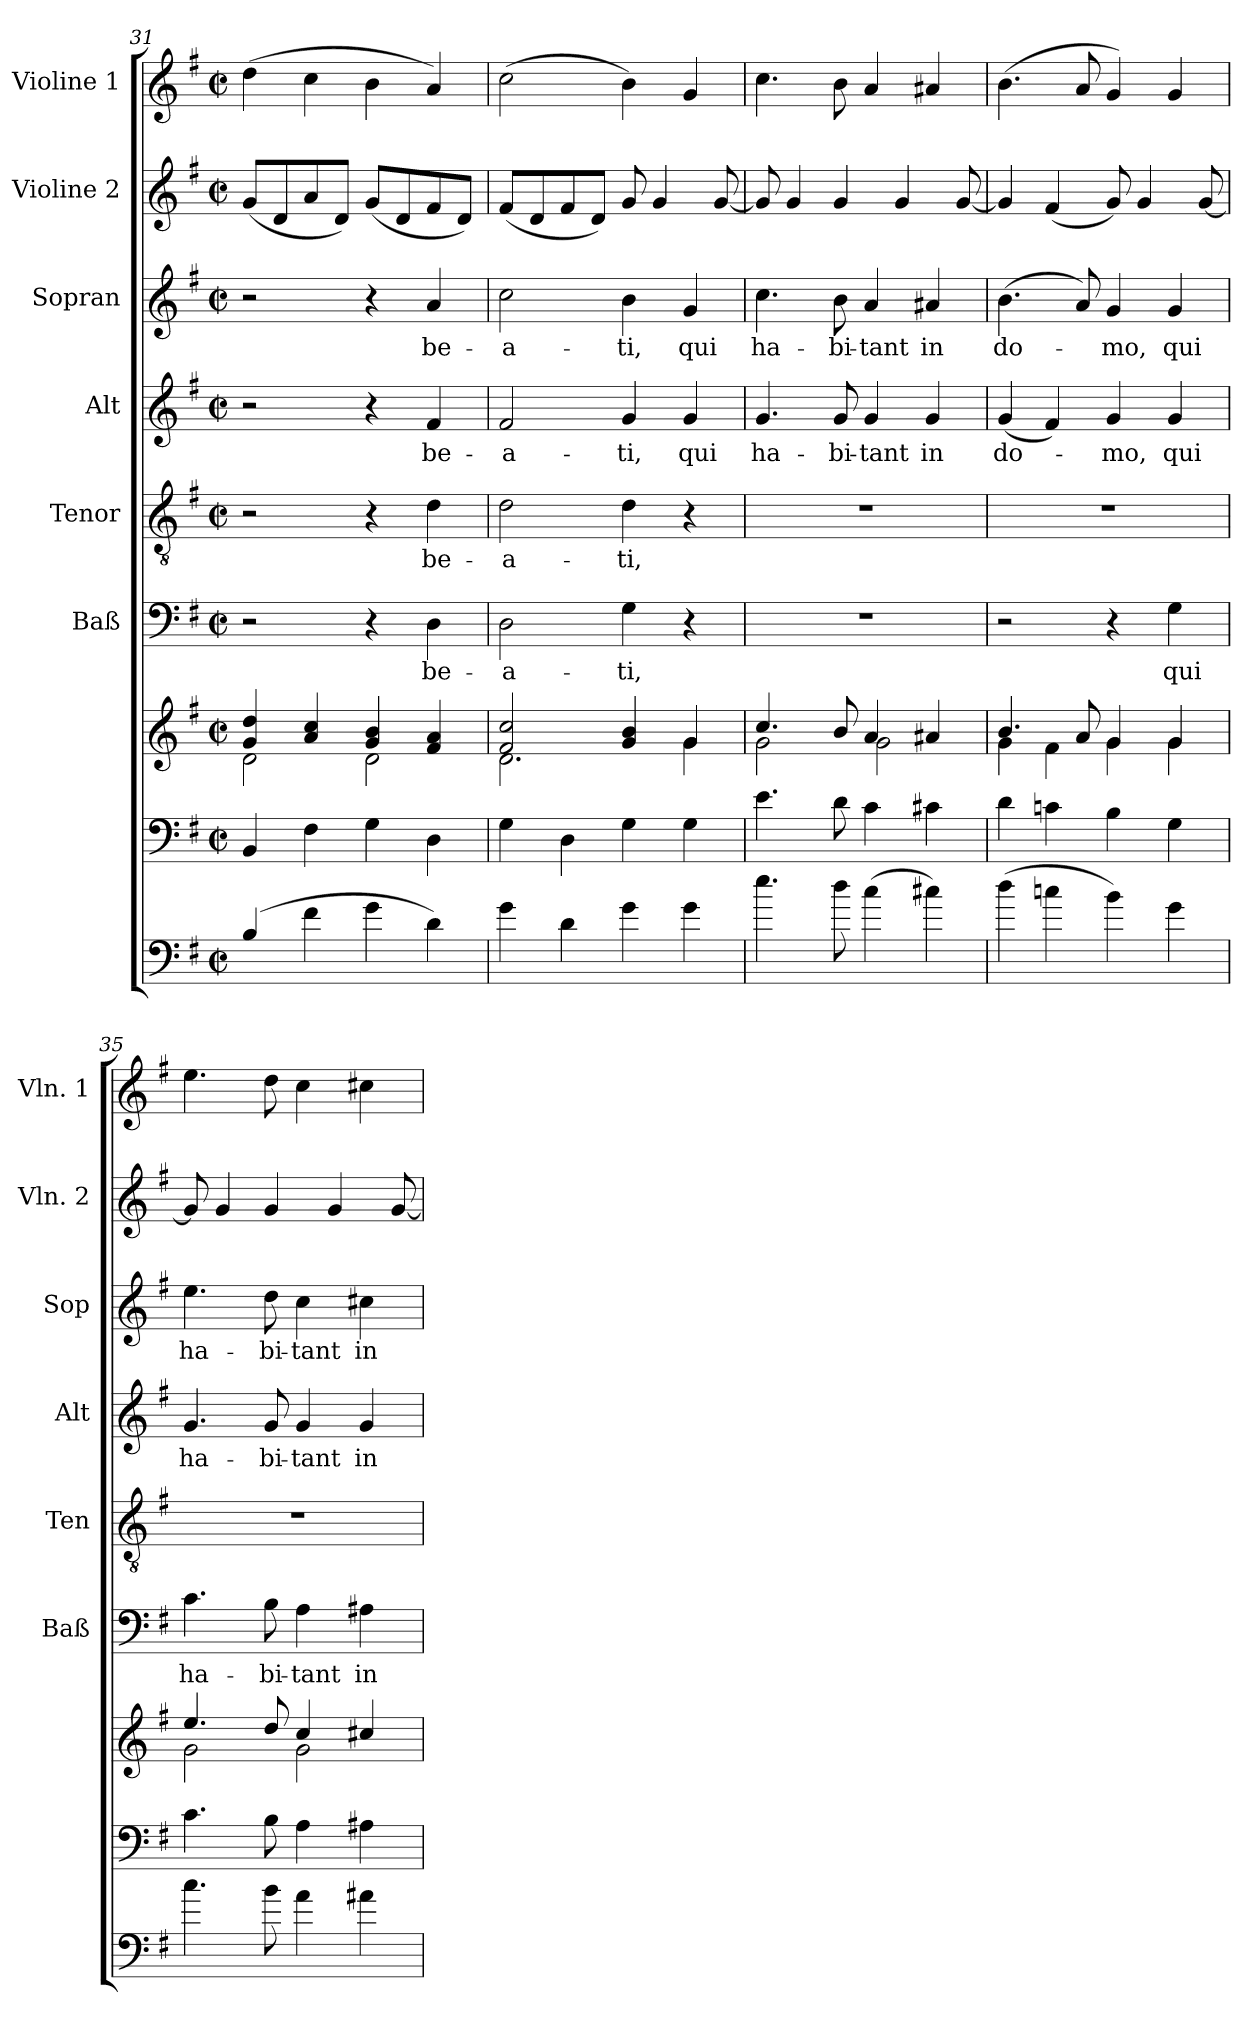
**kern	**kern	**kern	**kern	**text	**kern	**text	**kern	**text	**kern	**text	**kern	**kern
*part8	*part7	*part7	*part6	*part6	*part5	*part5	*part4	*part4	*part3	*part3	*part2	*part1
*staff9	*staff8	*staff7	*staff6	*staff6	*staff5	*staff5	*staff4	*staff4	*staff3	*staff3	*staff2	*staff1
*	*	*	*I"Baß	*	*I"Tenor	*	*I"Alt	*	*I"Sopran	*	*I"Violine 2	*I"Violine 1
*	*	*	*I'Baß	*	*I'Ten	*	*I'Alt	*	*I'Sop	*	*I'Vln. 2	*I'Vln. 1
*clefF4	*clefF4	*clefG2	*clefF4	*	*clefGv2	*	*clefG2	*	*clefG2	*	*clefG2	*clefG2
*ITrd7c12	*	*	*	*	*	*	*	*	*	*	*	*
*k[f#]	*k[f#]	*k[f#]	*k[f#]	*	*k[f#]	*	*k[f#]	*	*k[f#]	*	*k[f#]	*k[f#]
*G:	*G:	*G:	*G:	*	*G:	*	*G:	*	*G:	*	*G:	*G:
*M2/2	*M2/2	*M2/2	*M2/2	*	*M2/2	*	*M2/2	*	*M2/2	*	*M2/2	*M2/2
*met(c|)	*met(c|)	*met(c|)	*met(c|)	*	*met(c|)	*	*met(c|)	*	*met(c|)	*	*met(c|)	*met(c|)
=31	=31	=31	=31	=31	=31	=31	=31	=31	=31	=31	=31	=31
*	*	*^	*	*	*	*	*	*	*	*	*	*
(4BB/	4BB/	4g/ 4dd/	2d\	2r	.	2r	.	2r	.	2r	.	(<8g/L	(>4dd\
.	.	.	.	.	.	.	.	.	.	.	.	8d/	.
4F#\	4F#\	4a/ 4cc/	.	.	.	.	.	.	.	.	.	8a/	4cc\
.	.	.	.	.	.	.	.	.	.	.	.	8d/J)	.
4G\	4G\	4g/ 4b/	2d\	4r	.	4r	.	4r	.	4r	.	(<8g/L	4b\
.	.	.	.	.	.	.	.	.	.	.	.	8d/	.
!	!	!	!	!	!LO:LY:b	!	!LO:LY:b	!	!LO:LY:b	!	!LO:LY:b	!	!
4D\)	4D\	4f#/ 4a/	.	4D\	be-	4d\	be-	4f#/	be-	4a/	be-	8f#/	4a/)
.	.	.	.	.	.	.	.	.	.	.	.	8d/J)	.
=32	=32	=32	=32	=32	=32	=32	=32	=32	=32	=32	=32	=32	=32
!	!	!	!	!	!LO:LY:b	!	!LO:LY:b	!	!LO:LY:b	!	!LO:LY:b	!	!
4G\	4G\	2f#/ 2cc/	2.d\	2D\	-a-	2d\	-a-	2f#/	-a-	2cc\	-a-	(<8f#/L	(>2cc\
.	.	.	.	.	.	.	.	.	.	.	.	8d/	.
4D\	4D\	.	.	.	.	.	.	.	.	.	.	8f#/	.
.	.	.	.	.	.	.	.	.	.	.	.	8d/J)	.
!	!	!	!	!	!LO:LY:b	!	!LO:LY:b	!	!LO:LY:b	!	!LO:LY:b	!	!
4G\	4G\	4g/ 4b/	.	4G\	-ti,	4d\	-ti,	4g/	-ti,	4b\	-ti,	8g/	4b\)
.	.	.	.	.	.	.	.	.	.	.	.	4g/	.
!	!	!	!	!	!	!	!	!	!LO:LY:b	!	!LO:LY:b	!	!
4G\	4G\	4g/	4g\	4r	.	4r	.	4g/	qui	4g/	qui	.	4g/
.	.	.	.	.	.	.	.	.	.	.	.	[8g/	.
!!LO:PB:g=z
=33	=33	=33	=33	=33	=33	=33	=33	=33	=33	=33	=33	=33	=33
!	!	!	!	!	!	!	!	!	!LO:LY:b	!	!LO:LY:b	!	!
4.e\	4.e\	4.cc/	2g\	1r	.	1r	.	4.g/	ha-	4.cc\	ha-	8g/]	4.cc\
.	.	.	.	.	.	.	.	.	.	.	.	4g/	.
!	!	!	!	!	!	!	!	!	!LO:LY:b	!	!LO:LY:b	!	!
8d\	8d\	8b/	.	.	.	.	.	8g/	-bi-	8b\	-bi-	4g/	8b\
!	!	!	!	!	!	!	!	!	!LO:LY:b	!	!LO:LY:b	!	!
(>4c\	4c\	4a/	2g\	.	.	.	.	4g/	-tant	4a/	-tant	.	4a/
.	.	.	.	.	.	.	.	.	.	.	.	4g/	.
!	!	!	!	!	!	!	!	!	!LO:LY:b	!	!LO:LY:b	!	!
4c#X\)	4c#X\	4a#X/	.	.	.	.	.	4g/	in	4a#X/	in	.	4a#X/
.	.	.	.	.	.	.	.	.	.	.	.	[8g/	.
=34	=34	=34	=34	=34	=34	=34	=34	=34	=34	=34	=34	=34	=34
!	!	!	!	!	!	!	!	!	!LO:LY:b	!	!LO:LY:b	!	!
(>4d\	4d\	4.b/	4g\	2r	.	1r	.	(<4g/	do-	(>4.b\	do-	4g/]	(<4.b\
4cn\	4cn\	.	4f#\	.	.	.	.	4f#/)	.	.	.	(<4f#/	.
.	.	8a/	.	.	.	.	.	.	.	8a/)	.	.	8a/
!	!	!	!	!	!	!	!	!	!LO:LY:b	!	!LO:LY:b	!	!
4B\)	4B\	4g/	4g\	4r	.	.	.	4g/	-mo,	4g/	-mo,	8g/)	4g/)
.	.	.	.	.	.	.	.	.	.	.	.	4g/	.
!	!	!	!	!	!LO:LY:b	!	!	!	!LO:LY:b	!	!LO:LY:b	!	!
4G\	4G\	4g/	4g\	4G\	qui	.	.	4g/	qui	4g/	qui	.	4g/
.	.	.	.	.	.	.	.	.	.	.	.	[8g/	.
=35	=35	=35	=35	=35	=35	=35	=35	=35	=35	=35	=35	=35	=35
!	!	!	!	!	!LO:LY:b	!	!	!	!LO:LY:b	!	!LO:LY:b	!	!
4.c\	4.c\	4.ee/	2g\	4.c\	ha-	1r	.	4.g/	ha-	4.ee\	ha-	8g/]	4.ee\
.	.	.	.	.	.	.	.	.	.	.	.	4g/	.
!	!	!	!	!	!LO:LY:b	!	!	!	!LO:LY:b	!	!LO:LY:b	!	!
8B\	8B\	8dd/	.	8B\	-bi-	.	.	8g/	-bi-	8dd\	-bi-	4g/	8dd\
!	!	!	!	!	!LO:LY:b	!	!	!	!LO:LY:b	!	!LO:LY:b	!	!
4A\	4A\	4cc/	2g\	4A\	-tant	.	.	4g/	-tant	4cc\	-tant	.	4cc\
.	.	.	.	.	.	.	.	.	.	.	.	4g/	.
!	!	!	!	!	!LO:LY:b	!	!	!	!LO:LY:b	!	!LO:LY:b	!	!
4A#X\	4A#X\	4cc#X/	.	4A#X\	in	.	.	4g/	in	4cc#X\	in	.	4cc#X\
.	.	.	.	.	.	.	.	.	.	.	.	[8g/	.
*	*	*v	*v	*	*	*	*	*	*	*	*	*	*
=	=	=	=	=	=	=	=	=	=	=	=	=
*-	*-	*-	*-	*-	*-	*-	*-	*-	*-	*-	*-	*-
